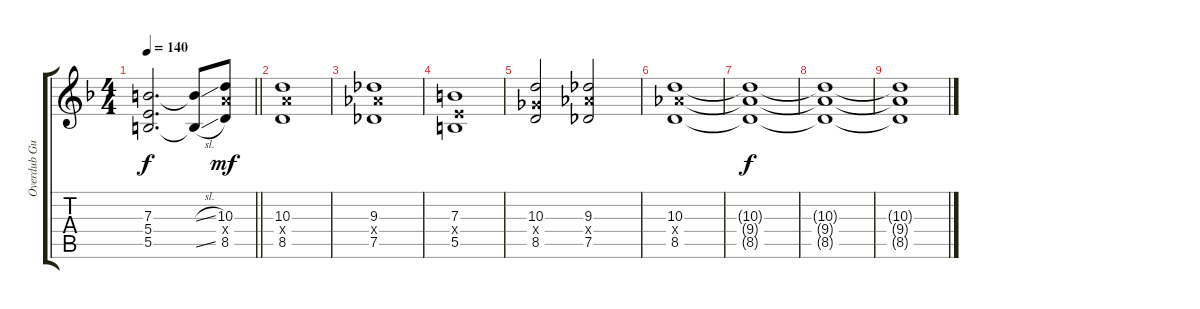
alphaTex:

\track ("Overdub Guitar 2" "Overdub Gu") {instrument distortionguitar}
\staff {score tabs}
\tuning (Db4 Ab3 E3 B2 Gb2 B1) {hide}
\ts (4 4)
\tempo 140
\clef g2
\barLineRight lightlight
\ks f
(7.3{t} 5.4{t} 5.5{t}).2{d dy f} (7.3{sl t} 5.5{sl t}).8 (10.3 10.4{x} 8.5).8{dy mf} |
(10.3 10.4{x} 8.5).1 |
(9.3 9.4{x} 7.5).1 |
(7.3 5.4{x} 5.5).1 |
(10.3 7.4{x} 8.5).2 (9.3 9.4{x} 7.5).2 |
(10.3 9.4{x} 8.5).1 |
(10.3{t} 9.4{t} 8.5{t}).1{dy f} |
(10.3{t} 9.4{t} 8.5{t}).1 |
(10.3{t} 9.4{t} 8.5{t}).1
